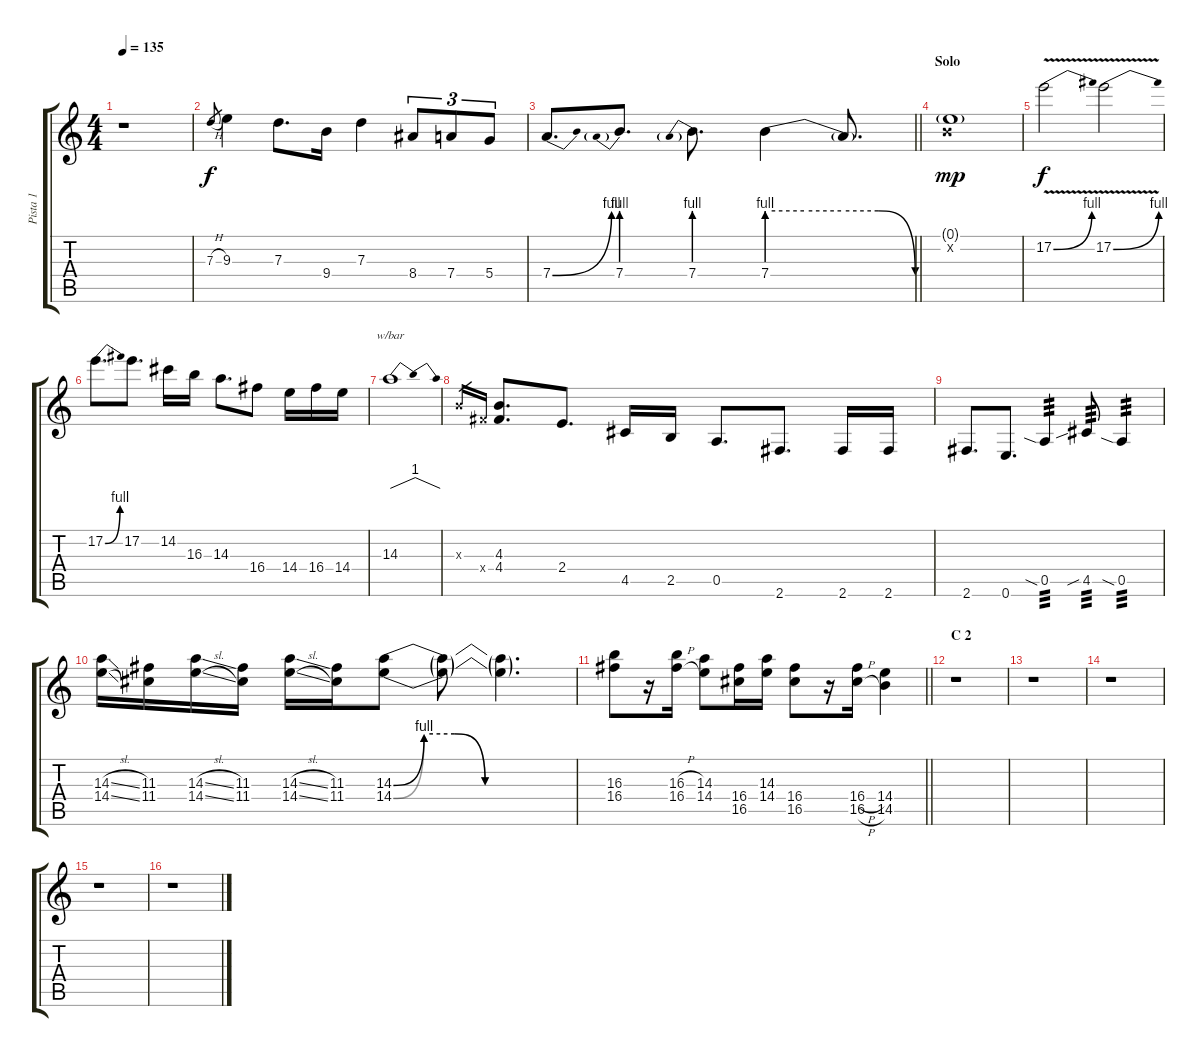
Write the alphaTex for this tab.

\track ("Pista 1" "Pista 1") {instrument overdrivenguitar}
\staff {score tabs}
\tuning (E4 B3 G3 D3 A2 E2) {hide}
\ts (4 4)
\tempo 135
\clef g2
\ks c
r.1{dy f} |
7.3{h}.8{gr} 9.3.4 7.3.8{d} 9.4.16 7.3.4 8.4.8{tu (3 2)} 7.4.8{tu (3 2)} 5.4.8{tu (3 2)} |
\barLineRight lightlight
7.4{be (bend 0 0 60 4)}.8{d} 7.4{be (prebend 0 4 60 4)}.8{d} 7.4{be (prebend 0 4 60 4)}.8{d} 7.4{be (custom 0 4 15 4 30 4 45 4 60 0)}.4 7.4{t}.8{d} |
\section ("" "Solo")
(0.1{g} 0.2{x}).1{dy mp} |
17.2{be (bend 0 0 60 4) v}.2{dy f} 17.2{be (bend 0 0 60 4) v}.2 |
17.2{be (bend 0 0 60 4)}.8{d} 17.2.8{d} 14.2.16 16.3.16 14.3.8{d} 16.4.8 14.4.16 16.4.16 14.4.16 |
14.3.1{tbe (dip default 0 0 9 4 60 0)} |
4.3{x}.16{gr} 4.4{x}.16{gr} (4.3 4.4).8{d} 2.4.8{d} 4.5.16 2.5.16 0.5.8{d} 2.6.8{d} 2.6.16 2.6.16 |
2.6.8{d} 0.6.8{d} 0.5{sia}.4{tp 3} 4.5{sib}.8{tp 3} 0.5{sia}.4{tp 3} |
(14.3{sl} 14.4{sl}).16 (11.3 11.4).16 (14.3{sl} 14.4{sl}).16 (11.3 11.4).16 (14.3{sl} 14.4{sl}).16 (11.3 11.4).16 (14.3{be (custom 0 0 10 4 20 4 30 0 60 0)} 14.4{be (custom 0 0 10 4 20 4 30 0 60 0)}).8 (14.3{t} 14.4{t}).8 (14.3{t} 14.4{t}).4{d} |
\barLineRight lightlight
(16.3 16.4).8 r.16 (16.3{h} 16.4{h}).16 (14.3 14.4).8 (16.4 16.5).16 (14.3 14.4).16 (16.4 16.5).8 r.16 (16.4{h} 16.5{h}).16 (14.4 14.5).4 |
\section ("" "C 2")
r.1 |
r.1 |
r.1 |
r.1 |
r.1
